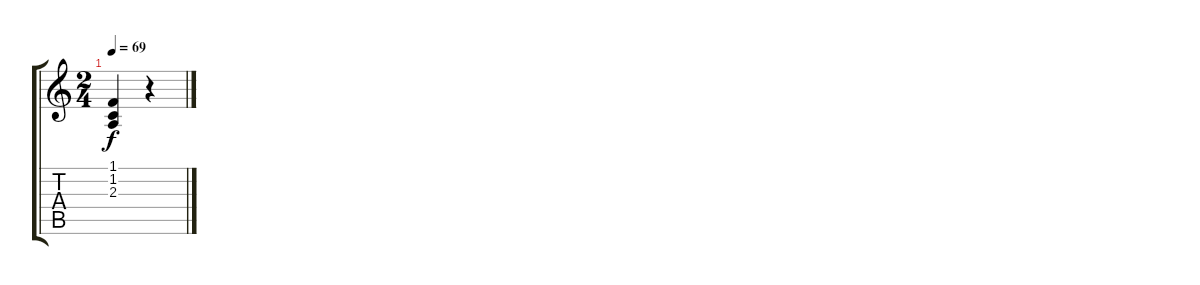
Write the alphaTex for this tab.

\track "" {instrument stringensemble1}
\staff {score tabs}
\tuning (E4 B3 G3 D3 A2 E2) {hide}
\ts (2 4)
\tempo 69
\clef g2
\ks c
(1.1{t} 1.2{t} 2.3{t}).4{dy f} r.4
